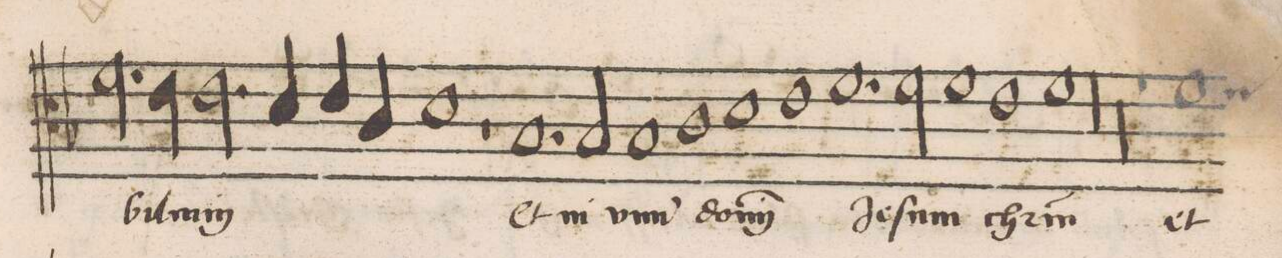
**kern	**text
*I"CANTVS	*
*clefC3	*
*k[b-]	*
*met(C|)	*
*M2/1	*
2.f\	-bi-
4e\	-li-
2.e\	-um
=18-	=18-
4d/	.
4e/	.
4c/	.
1d\	.
=19-	=19-
1r	.
1.B-/	et
=20-	=20-
2B-/	in
1B-/	v-
=21-	=21-
1c\	-nu(m)
1d\	do-
=22-	=22-
1e\	-mi-
1.f\	-(num)
=23-	=23-
2f\	Je-
1f\	-ſum
=24-	=24-
1e\	chr(i-
1f\	-stu)m
=25-	=25-
00r	.
=26-	=26-
=27-	=27-
00r	.
=28-	=28-
=29-	=29-
1r	.
*custos:f	*
1f\	et
*clefC2	*
=30-	=30-
*-	*-
